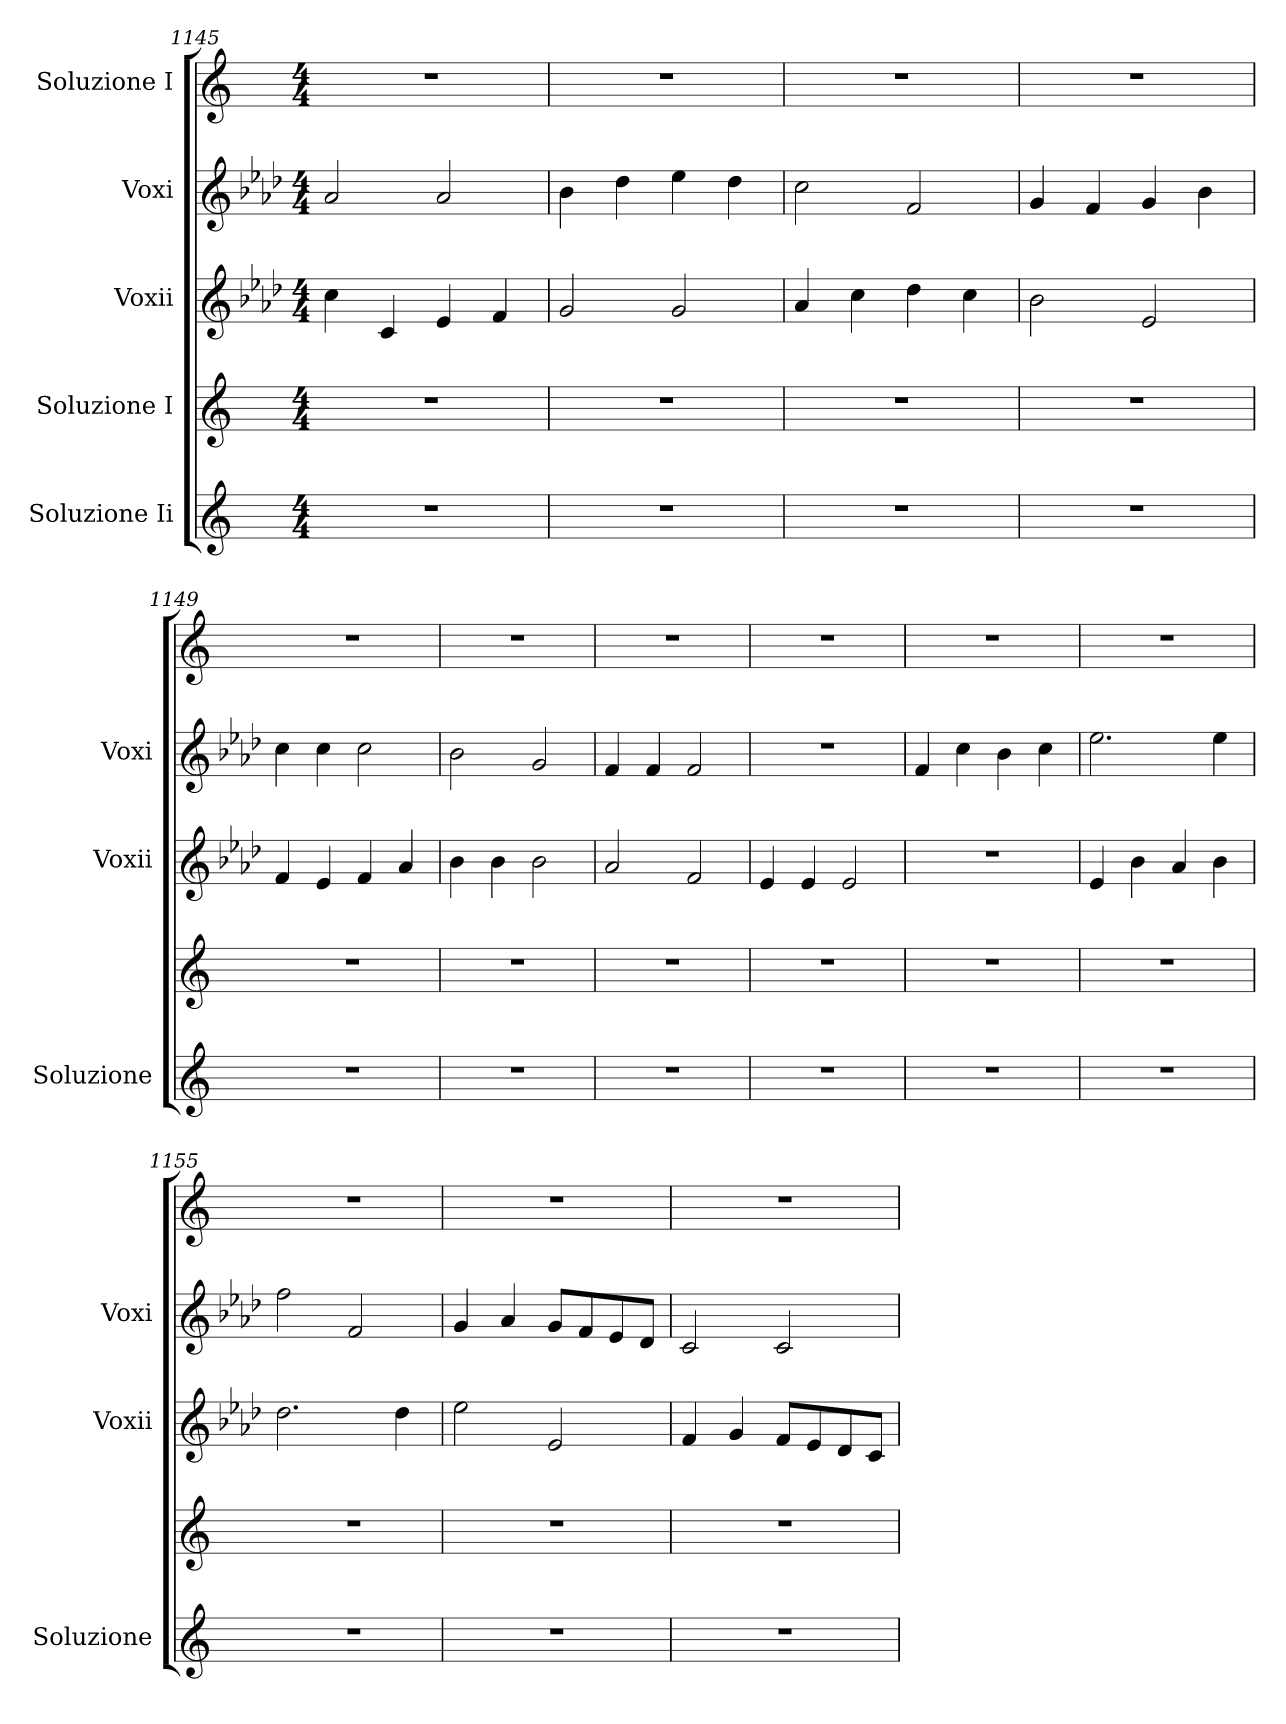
**kern	**kern	**kern	**kern	**kern
*part5	*part4	*part3	*part2	*part1
*staff5	*staff4	*staff3	*staff2	*staff1
*I"Soluzione Ii	*I"Soluzione I	*I"Voxii	*I"Voxi	*I"Soluzione I
*I'Soluzione	*	*I'Voxii	*I'Voxi	*
*clefG2	*clefG2	*clefG2	*clefG2	*clefG2
*k[]	*k[]	*k[b-e-a-d-]	*k[b-e-a-d-]	*k[]
*C:	*C:	*A-:	*A-:	*C:
*M4/4	*M4/4	*M4/4	*M4/4	*M4/4
=1145	=1145	=1145	=1145	=1145
1r	1r	4cc\	2a-/	1r
.	.	4c/	.	.
.	.	4e-/	2a-/	.
.	.	4f/	.	.
=1146	=1146	=1146	=1146	=1146
1r	1r	2g/	4b-\	1r
.	.	.	4dd-\	.
.	.	2g/	4ee-\	.
.	.	.	4dd-\	.
!!LO:LB:g=z
=1147	=1147	=1147	=1147	=1147
1r	1r	4a-/	2cc\	1r
.	.	4cc\	.	.
.	.	4dd-\	2f/	.
.	.	4cc\	.	.
=1148	=1148	=1148	=1148	=1148
1r	1r	2b-\	4g/	1r
.	.	.	4f/	.
.	.	2e-/	4g/	.
.	.	.	4b-\	.
=1149	=1149	=1149	=1149	=1149
1r	1r	4f/	4cc\	1r
.	.	4e-/	4cc\	.
.	.	4f/	2cc\	.
.	.	4a-/	.	.
=1150	=1150	=1150	=1150	=1150
1r	1r	4b-\	2b-\	1r
.	.	4b-\	.	.
.	.	2b-\	2g/	.
=1151	=1151	=1151	=1151	=1151
1r	1r	2a-/	4f/	1r
.	.	.	4f/	.
.	.	2f/	2f/	.
=1152	=1152	=1152	=1152	=1152
1r	1r	4e-/	1r	1r
.	.	4e-/	.	.
.	.	2e-/	.	.
!!LO:LB:g=z
=1153	=1153	=1153	=1153	=1153
1r	1r	1r	4f/	1r
.	.	.	4cc\	.
.	.	.	4b-\	.
.	.	.	4cc\	.
=1154	=1154	=1154	=1154	=1154
1r	1r	4e-/	2.ee-\	1r
.	.	4b-\	.	.
.	.	4a-/	.	.
.	.	4b-\	4ee-\	.
=1155	=1155	=1155	=1155	=1155
1r	1r	2.dd-\	2ff\	1r
.	.	.	2f/	.
.	.	4dd-\	.	.
=1156	=1156	=1156	=1156	=1156
1r	1r	2ee-\	4g/	1r
.	.	.	4a-/	.
.	.	2e-/	8g/L	.
.	.	.	8f/	.
.	.	.	8e-/	.
.	.	.	8d-/J	.
=1157	=1157	=1157	=1157	=1157
1r	1r	4f/	2c/	1r
.	.	4g/	.	.
.	.	8f/L	2c/	.
.	.	8e-/	.	.
.	.	8d-/	.	.
.	.	8c/J	.	.
=	=	=	=	=
*-	*-	*-	*-	*-
